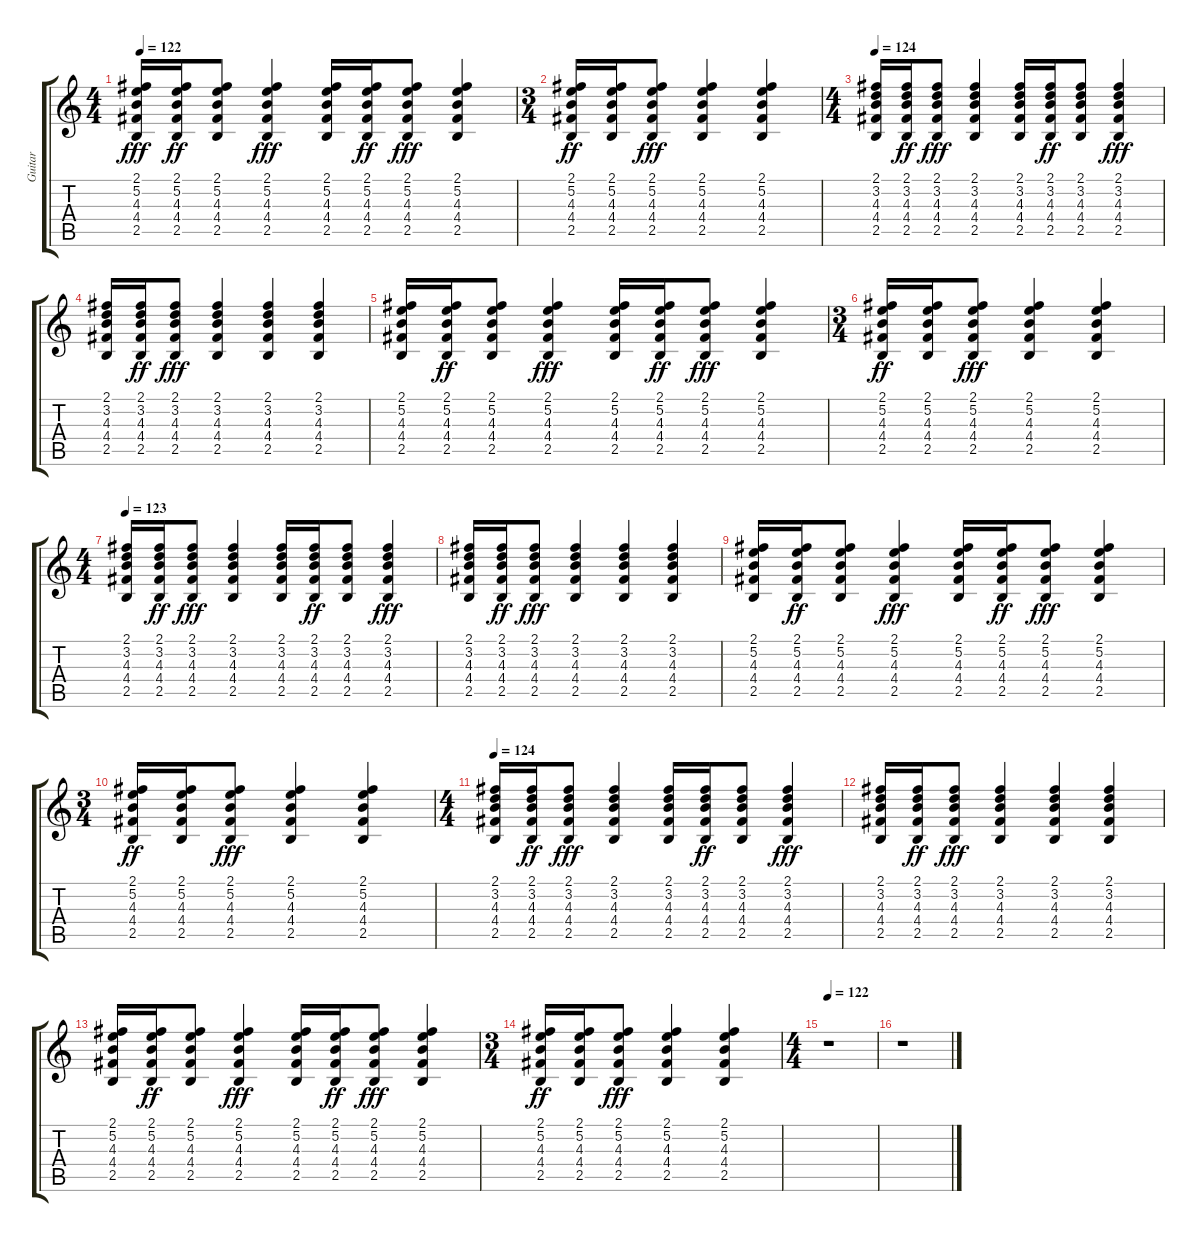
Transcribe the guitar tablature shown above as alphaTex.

\track ("Guitar" "Guitar") {instrument acousticguitarsteel}
\staff {score tabs}
\tuning (E4 B3 G3 D3 A2 E2) {hide}
\ts (4 4)
\tempo 122
\clef g2
\ks c
(2.1 5.2 4.3 4.4 2.5).16{dy fff} (2.1 5.2 4.3 4.4 2.5).16{dy ff} (2.1 5.2 4.3 4.4 2.5).8 (2.1 5.2 4.3 4.4 2.5).4{dy fff} (2.1 5.2 4.3 4.4 2.5).16 (2.1 5.2 4.3 4.4 2.5).16{dy ff} (2.1 5.2 4.3 4.4 2.5).8{dy fff} (2.1 5.2 4.3 4.4 2.5).4 |
\ts (3 4)
(2.1 5.2 4.3 4.4 2.5).16{dy ff} (2.1 5.2 4.3 4.4 2.5).16 (2.1 5.2 4.3 4.4 2.5).8{dy fff} (2.1 5.2 4.3 4.4 2.5).4 (2.1 5.2 4.3 4.4 2.5).4 |
\ts (4 4)
\tempo 124
(2.1 3.2 4.3 4.4 2.5).16 (2.1 3.2 4.3 4.4 2.5).16{dy ff} (2.1 3.2 4.3 4.4 2.5).8{dy fff} (2.1 3.2 4.3 4.4 2.5).4 (2.1 3.2 4.3 4.4 2.5).16 (2.1 3.2 4.3 4.4 2.5).16{dy ff} (2.1 3.2 4.3 4.4 2.5).8 (2.1 3.2 4.3 4.4 2.5).4{dy fff} |
(2.1 3.2 4.3 4.4 2.5).16 (2.1 3.2 4.3 4.4 2.5).16{dy ff} (2.1 3.2 4.3 4.4 2.5).8{dy fff} (2.1 3.2 4.3 4.4 2.5).4 (2.1 3.2 4.3 4.4 2.5).4 (2.1 3.2 4.3 4.4 2.5).4 |
(2.1 5.2 4.3 4.4 2.5).16 (2.1 5.2 4.3 4.4 2.5).16{dy ff} (2.1 5.2 4.3 4.4 2.5).8 (2.1 5.2 4.3 4.4 2.5).4{dy fff} (2.1 5.2 4.3 4.4 2.5).16 (2.1 5.2 4.3 4.4 2.5).16{dy ff} (2.1 5.2 4.3 4.4 2.5).8{dy fff} (2.1 5.2 4.3 4.4 2.5).4 |
\ts (3 4)
(2.1 5.2 4.3 4.4 2.5).16{dy ff} (2.1 5.2 4.3 4.4 2.5).16 (2.1 5.2 4.3 4.4 2.5).8{dy fff} (2.1 5.2 4.3 4.4 2.5).4 (2.1 5.2 4.3 4.4 2.5).4 |
\ts (4 4)
\tempo 123
(2.1 3.2 4.3 4.4 2.5).16 (2.1 3.2 4.3 4.4 2.5).16{dy ff} (2.1 3.2 4.3 4.4 2.5).8{dy fff} (2.1 3.2 4.3 4.4 2.5).4 (2.1 3.2 4.3 4.4 2.5).16 (2.1 3.2 4.3 4.4 2.5).16{dy ff} (2.1 3.2 4.3 4.4 2.5).8 (2.1 3.2 4.3 4.4 2.5).4{dy fff} |
(2.1 3.2 4.3 4.4 2.5).16 (2.1 3.2 4.3 4.4 2.5).16{dy ff} (2.1 3.2 4.3 4.4 2.5).8{dy fff} (2.1 3.2 4.3 4.4 2.5).4 (2.1 3.2 4.3 4.4 2.5).4 (2.1 3.2 4.3 4.4 2.5).4 |
(2.1 5.2 4.3 4.4 2.5).16 (2.1 5.2 4.3 4.4 2.5).16{dy ff} (2.1 5.2 4.3 4.4 2.5).8 (2.1 5.2 4.3 4.4 2.5).4{dy fff} (2.1 5.2 4.3 4.4 2.5).16 (2.1 5.2 4.3 4.4 2.5).16{dy ff} (2.1 5.2 4.3 4.4 2.5).8{dy fff} (2.1 5.2 4.3 4.4 2.5).4 |
\ts (3 4)
(2.1 5.2 4.3 4.4 2.5).16{dy ff} (2.1 5.2 4.3 4.4 2.5).16 (2.1 5.2 4.3 4.4 2.5).8{dy fff} (2.1 5.2 4.3 4.4 2.5).4 (2.1 5.2 4.3 4.4 2.5).4 |
\ts (4 4)
\tempo 124
(2.1 3.2 4.3 4.4 2.5).16 (2.1 3.2 4.3 4.4 2.5).16{dy ff} (2.1 3.2 4.3 4.4 2.5).8{dy fff} (2.1 3.2 4.3 4.4 2.5).4 (2.1 3.2 4.3 4.4 2.5).16 (2.1 3.2 4.3 4.4 2.5).16{dy ff} (2.1 3.2 4.3 4.4 2.5).8 (2.1 3.2 4.3 4.4 2.5).4{dy fff} |
(2.1 3.2 4.3 4.4 2.5).16 (2.1 3.2 4.3 4.4 2.5).16{dy ff} (2.1 3.2 4.3 4.4 2.5).8{dy fff} (2.1 3.2 4.3 4.4 2.5).4 (2.1 3.2 4.3 4.4 2.5).4 (2.1 3.2 4.3 4.4 2.5).4 |
(2.1 5.2 4.3 4.4 2.5).16 (2.1 5.2 4.3 4.4 2.5).16{dy ff} (2.1 5.2 4.3 4.4 2.5).8 (2.1 5.2 4.3 4.4 2.5).4{dy fff} (2.1 5.2 4.3 4.4 2.5).16 (2.1 5.2 4.3 4.4 2.5).16{dy ff} (2.1 5.2 4.3 4.4 2.5).8{dy fff} (2.1 5.2 4.3 4.4 2.5).4 |
\ts (3 4)
(2.1 5.2 4.3 4.4 2.5).16{dy ff} (2.1 5.2 4.3 4.4 2.5).16 (2.1 5.2 4.3 4.4 2.5).8{dy fff} (2.1 5.2 4.3 4.4 2.5).4 (2.1 5.2 4.3 4.4 2.5).4 |
\ts (4 4)
\tempo 122
r.1 |
r.1
